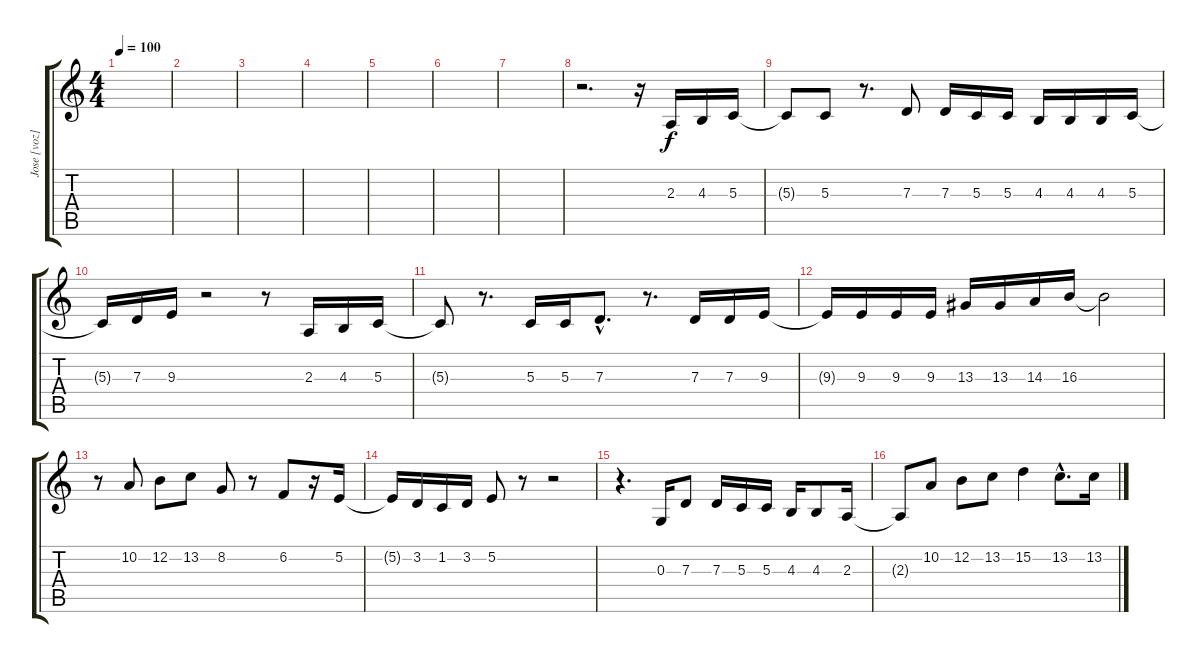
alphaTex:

\track ("Jose [voz]" "Jose [voz]") {instrument pad7halo}
\staff {score tabs}
\tuning (E4 B3 G3 D3 A2 E2) {hide}
\ts (4 4)
\tempo 100
\clef g2
\ks c
|
|
|
|
|
|
|
r.2{d} r.16 2.3.16 4.3.16 5.3.16 |
5.3{t}.8 5.3.8 r.8{d} 7.3.8 7.3.16 5.3.16 5.3.16 4.3.16 4.3.16 4.3.16 5.3.16 |
5.3{t}.16 7.3.16 9.3.16 r.2 r.8 2.3.16 4.3.16 5.3.16 |
5.3{t}.8 r.8{d} 5.3.16 5.3.16 7.3{hac}.8{d} r.8{d} 7.3.16 7.3.16 9.3.16 |
9.3{t}.16 9.3.16 9.3.16 9.3.16 13.3.16 13.3.16 14.3.16 16.3.16 16.3{t}.2 |
r.8 10.2.8 12.2.8 13.2.8 8.2.8 r.8 6.2.8 r.16 5.2.16 |
5.2{t}.16 3.2.16 1.2.16 3.2.16 5.2.8 r.8 r.2 |
r.4{d} 0.3.16 7.3.8 7.3.16 5.3.16 5.3.16 4.3.16 4.3.8 2.3.16 |
2.3{t}.8 10.2.8 12.2.8 13.2.8 15.2.4 13.2{hac}.8{d} 13.2.16
